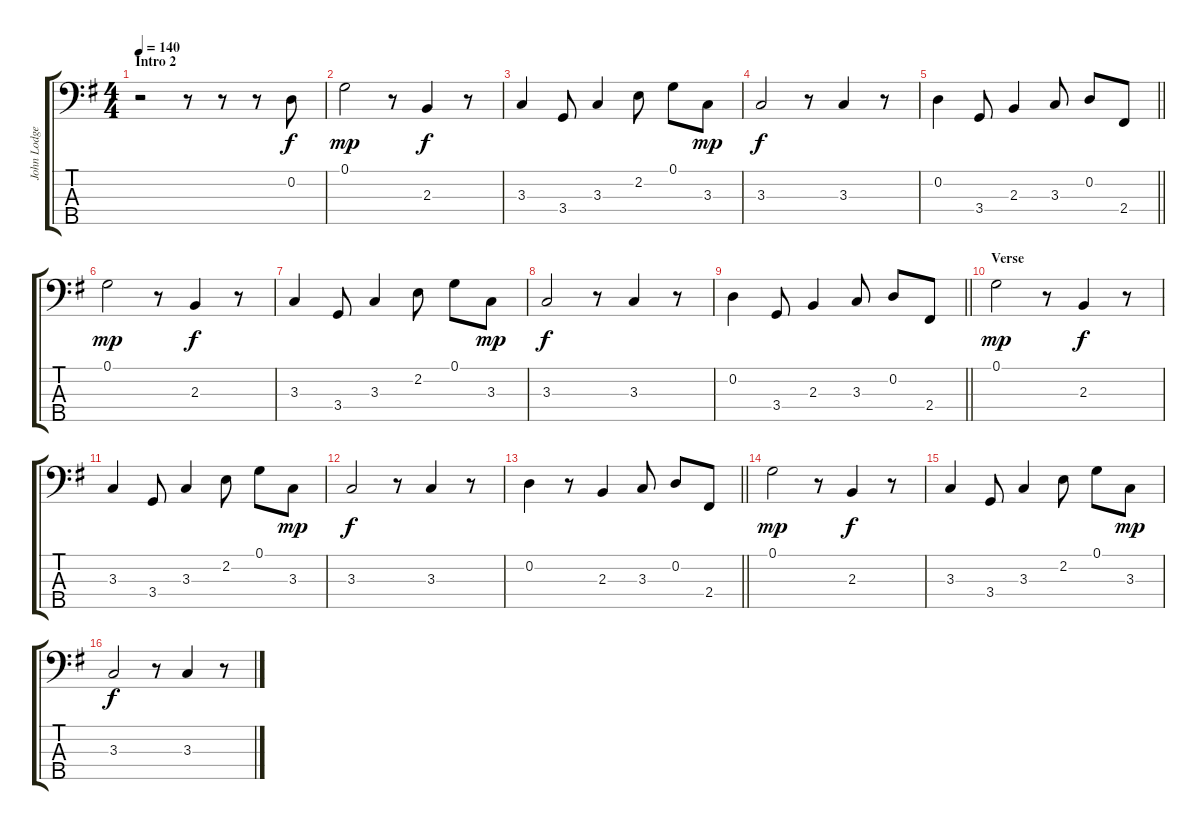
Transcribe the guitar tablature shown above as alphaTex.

\track ("John Lodge" "John Lodge") {instrument slapbass2}
\staff {score tabs}
\tuning (G2 D2 A1 E1 B0) {hide}
\ts (4 4)
\section ("" "Intro 2")
\tempo 140
\clef f4
\ks g
r.2{dy f} r.8 r.8 r.8 0.2.8 |
0.1.2{dy mp} r.8 2.3.4{dy f} r.8 |
3.3.4 3.4.8 3.3.4 2.2.8 0.1.8 3.3.8{dy mp} |
3.3.2{dy f} r.8 3.3.4 r.8 |
\barLineRight lightlight
0.2.4 3.4.8 2.3.4 3.3.8 0.2.8 2.4.8 |
\section ("" "")
0.1.2{dy mp} r.8 2.3.4{dy f} r.8 |
3.3.4 3.4.8 3.3.4 2.2.8 0.1.8 3.3.8{dy mp} |
3.3.2{dy f} r.8 3.3.4 r.8 |
\barLineRight lightlight
0.2.4 3.4.8 2.3.4 3.3.8 0.2.8 2.4.8 |
\section ("" "Verse")
0.1.2{dy mp} r.8 2.3.4{dy f} r.8 |
3.3.4 3.4.8 3.3.4 2.2.8 0.1.8 3.3.8{dy mp} |
3.3.2{dy f} r.8 3.3.4 r.8 |
\barLineRight lightlight
0.2.4 r.8 2.3.4 3.3.8 0.2.8 2.4.8 |
\section ("" "")
0.1.2{dy mp} r.8 2.3.4{dy f} r.8 |
3.3.4 3.4.8 3.3.4 2.2.8 0.1.8 3.3.8{dy mp} |
3.3.2{dy f} r.8 3.3.4 r.8
